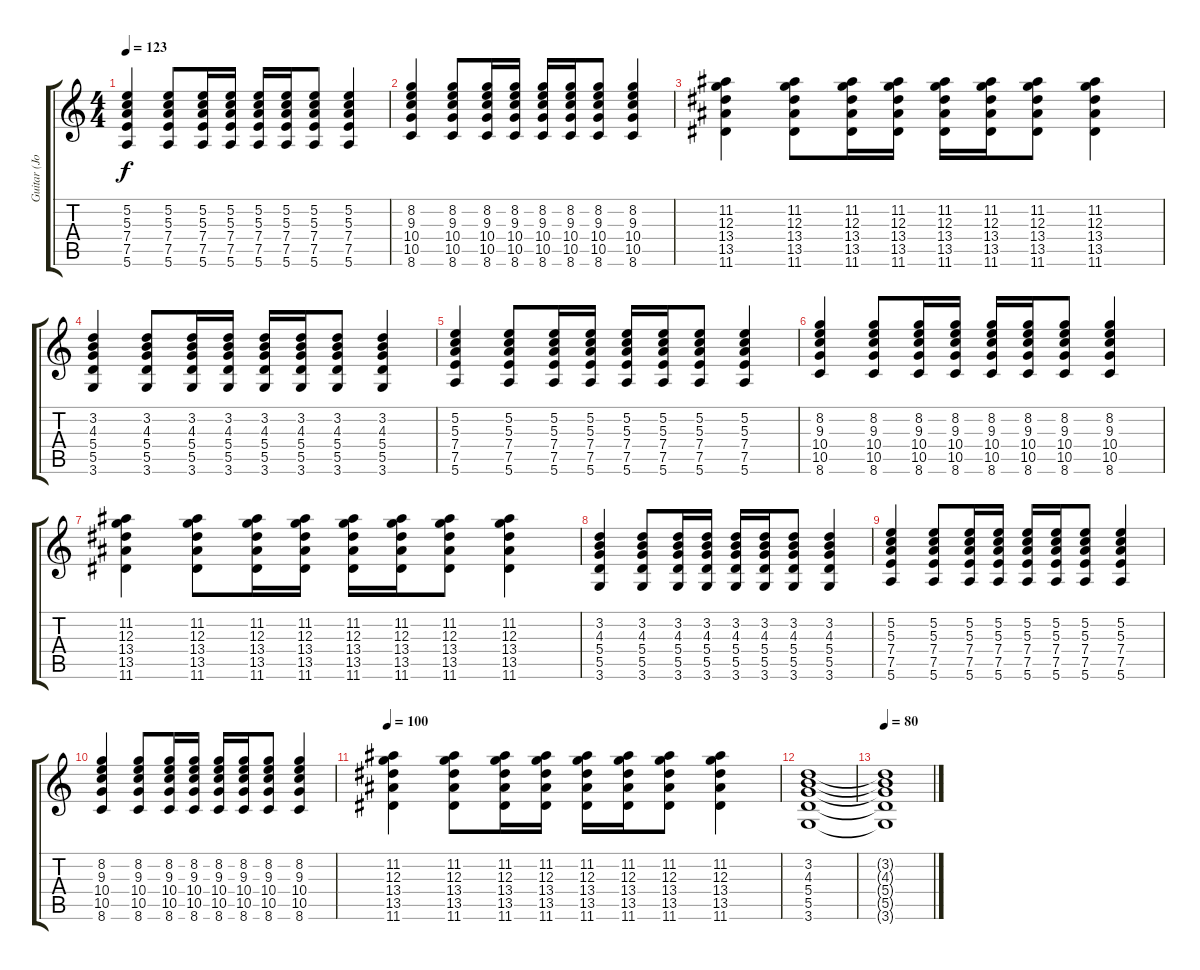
\track ("Guitar (Josh Klinghoffer" "Guitar (Jo") {instrument distortionguitar}
\staff {score tabs}
\tuning (E4 B3 G3 D3 A2 E2) {hide}
\ts (4 4)
\tempo 123
\clef g2
\ks c
(5.2 5.3 7.4 7.5 5.6).4{dy f} (5.2 5.3 7.4 7.5 5.6).8 (5.2 5.3 7.4 7.5 5.6).16 (5.2 5.3 7.4 7.5 5.6).16 (5.2 5.3 7.4 7.5 5.6).16 (5.2 5.3 7.4 7.5 5.6).16 (5.2 5.3 7.4 7.5 5.6).8 (5.2 5.3 7.4 7.5 5.6).4 |
(8.2 9.3 10.4 10.5 8.6).4 (8.2 9.3 10.4 10.5 8.6).8 (8.2 9.3 10.4 10.5 8.6).16 (8.2 9.3 10.4 10.5 8.6).16 (8.2 9.3 10.4 10.5 8.6).16 (8.2 9.3 10.4 10.5 8.6).16 (8.2 9.3 10.4 10.5 8.6).8 (8.2 9.3 10.4 10.5 8.6).4 |
(11.2 12.3 13.4 13.5 11.6).4 (11.2 12.3 13.4 13.5 11.6).8 (11.2 12.3 13.4 13.5 11.6).16 (11.2 12.3 13.4 13.5 11.6).16 (11.2 12.3 13.4 13.5 11.6).16 (11.2 12.3 13.4 13.5 11.6).16 (11.2 12.3 13.4 13.5 11.6).8 (11.2 12.3 13.4 13.5 11.6).4 |
(3.2 4.3 5.4 5.5 3.6).4 (3.2 4.3 5.4 5.5 3.6).8 (3.2 4.3 5.4 5.5 3.6).16 (3.2 4.3 5.4 5.5 3.6).16 (3.2 4.3 5.4 5.5 3.6).16 (3.2 4.3 5.4 5.5 3.6).16 (3.2 4.3 5.4 5.5 3.6).8 (3.2 4.3 5.4 5.5 3.6).4 |
(5.2 5.3 7.4 7.5 5.6).4 (5.2 5.3 7.4 7.5 5.6).8 (5.2 5.3 7.4 7.5 5.6).16 (5.2 5.3 7.4 7.5 5.6).16 (5.2 5.3 7.4 7.5 5.6).16 (5.2 5.3 7.4 7.5 5.6).16 (5.2 5.3 7.4 7.5 5.6).8 (5.2 5.3 7.4 7.5 5.6).4 |
(8.2 9.3 10.4 10.5 8.6).4 (8.2 9.3 10.4 10.5 8.6).8 (8.2 9.3 10.4 10.5 8.6).16 (8.2 9.3 10.4 10.5 8.6).16 (8.2 9.3 10.4 10.5 8.6).16 (8.2 9.3 10.4 10.5 8.6).16 (8.2 9.3 10.4 10.5 8.6).8 (8.2 9.3 10.4 10.5 8.6).4 |
(11.2 12.3 13.4 13.5 11.6).4 (11.2 12.3 13.4 13.5 11.6).8 (11.2 12.3 13.4 13.5 11.6).16 (11.2 12.3 13.4 13.5 11.6).16 (11.2 12.3 13.4 13.5 11.6).16 (11.2 12.3 13.4 13.5 11.6).16 (11.2 12.3 13.4 13.5 11.6).8 (11.2 12.3 13.4 13.5 11.6).4 |
(3.2 4.3 5.4 5.5 3.6).4 (3.2 4.3 5.4 5.5 3.6).8 (3.2 4.3 5.4 5.5 3.6).16 (3.2 4.3 5.4 5.5 3.6).16 (3.2 4.3 5.4 5.5 3.6).16 (3.2 4.3 5.4 5.5 3.6).16 (3.2 4.3 5.4 5.5 3.6).8 (3.2 4.3 5.4 5.5 3.6).4 |
(5.2 5.3 7.4 7.5 5.6).4 (5.2 5.3 7.4 7.5 5.6).8 (5.2 5.3 7.4 7.5 5.6).16 (5.2 5.3 7.4 7.5 5.6).16 (5.2 5.3 7.4 7.5 5.6).16 (5.2 5.3 7.4 7.5 5.6).16 (5.2 5.3 7.4 7.5 5.6).8 (5.2 5.3 7.4 7.5 5.6).4 |
(8.2 9.3 10.4 10.5 8.6).4 (8.2 9.3 10.4 10.5 8.6).8 (8.2 9.3 10.4 10.5 8.6).16 (8.2 9.3 10.4 10.5 8.6).16 (8.2 9.3 10.4 10.5 8.6).16 (8.2 9.3 10.4 10.5 8.6).16 (8.2 9.3 10.4 10.5 8.6).8 (8.2 9.3 10.4 10.5 8.6).4 |
\tempo 100
(11.2 12.3 13.4 13.5 11.6).4 (11.2 12.3 13.4 13.5 11.6).8 (11.2 12.3 13.4 13.5 11.6).16 (11.2 12.3 13.4 13.5 11.6).16 (11.2 12.3 13.4 13.5 11.6).16 (11.2 12.3 13.4 13.5 11.6).16 (11.2 12.3 13.4 13.5 11.6).8 (11.2 12.3 13.4 13.5 11.6).4 |
(3.2 4.3 5.4 5.5 3.6).1 |
\tempo 80
(3.2{t} 4.3{t} 5.4{t} 5.5{t} 3.6{t}).1
